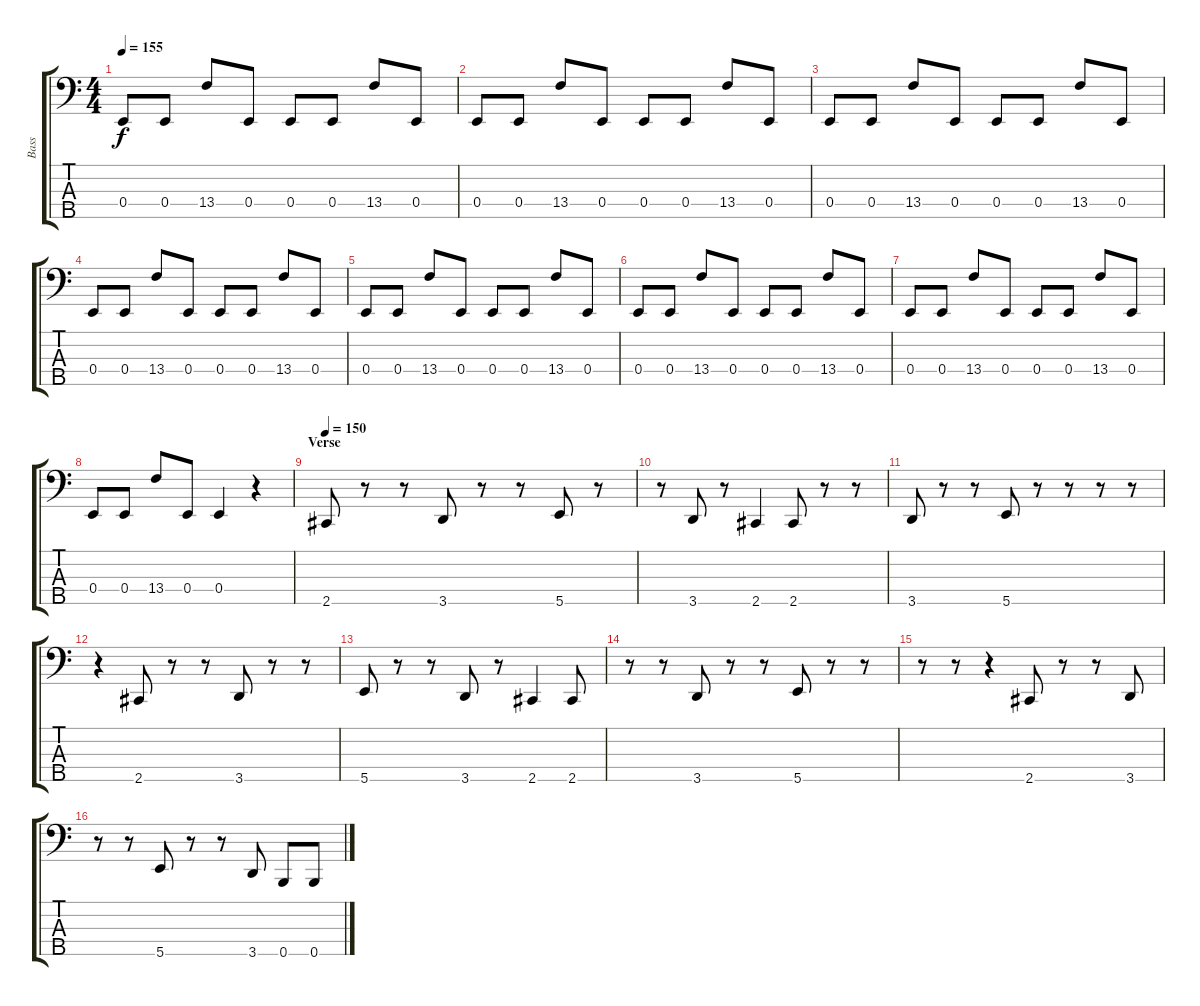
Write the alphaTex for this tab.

\track ("Bass" "Bass") {instrument acousticbass}
\staff {score tabs}
\tuning (G2 D2 A1 E1 B0) {hide}
\ts (4 4)
\tempo 155
\clef f4
\ks c
0.4.8{dy f} 0.4.8 13.4.8 0.4.8 0.4.8 0.4.8 13.4.8 0.4.8 |
0.4.8 0.4.8 13.4.8 0.4.8 0.4.8 0.4.8 13.4.8 0.4.8 |
0.4.8 0.4.8 13.4.8 0.4.8 0.4.8 0.4.8 13.4.8 0.4.8 |
0.4.8 0.4.8 13.4.8 0.4.8 0.4.8 0.4.8 13.4.8 0.4.8 |
0.4.8 0.4.8 13.4.8 0.4.8 0.4.8 0.4.8 13.4.8 0.4.8 |
0.4.8 0.4.8 13.4.8 0.4.8 0.4.8 0.4.8 13.4.8 0.4.8 |
0.4.8 0.4.8 13.4.8 0.4.8 0.4.8 0.4.8 13.4.8 0.4.8 |
0.4.8 0.4.8 13.4.8 0.4.8 0.4.4 r.4 |
\section ("" "Verse")
\tempo 150
2.5.8 r.8 r.8 3.5.8 r.8 r.8 5.5.8 r.8 |
r.8 3.5.8 r.8 2.5.4 2.5.8 r.8 r.8 |
3.5.8 r.8 r.8 5.5.8 r.8 r.8 r.8 r.8 |
r.4 2.5.8 r.8 r.8 3.5.8 r.8 r.8 |
5.5.8 r.8 r.8 3.5.8 r.8 2.5.4 2.5.8 |
r.8 r.8 3.5.8 r.8 r.8 5.5.8 r.8 r.8 |
r.8 r.8 r.4 2.5.8 r.8 r.8 3.5.8 |
r.8 r.8 5.5.8 r.8 r.8 3.5.8 0.5.8 0.5.8
